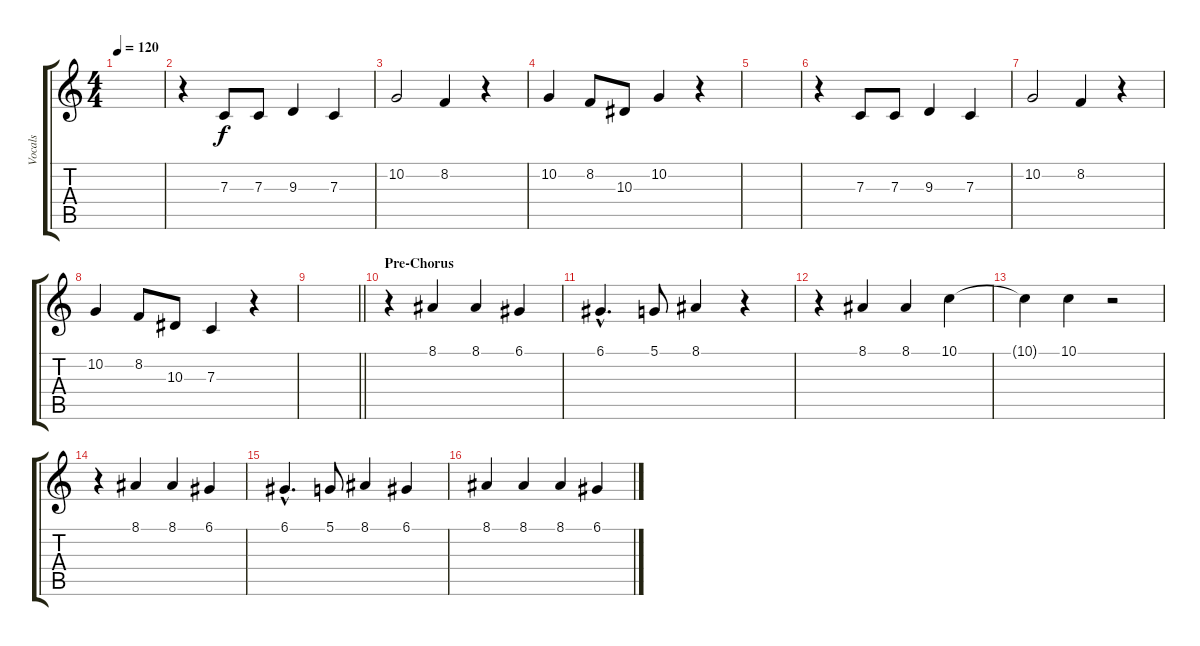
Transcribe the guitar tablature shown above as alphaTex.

\track ("Vocals" "Vocals") {instrument voiceoohs}
\staff {score tabs}
\tuning (D4 A3 F3 C3 G2 C2) {hide}
\ts (4 4)
\tempo 120
\clef g2
\ks c
|
r.4 7.3.8 7.3.8 9.3.4 7.3.4 |
10.2.2 8.2.4 r.4 |
10.2.4 8.2.8 10.3.8 10.2.4 r.4 |
|
r.4 7.3.8 7.3.8 9.3.4 7.3.4 |
10.2.2 8.2.4 r.4 |
10.2.4 8.2.8 10.3.8 7.3.4 r.4 |
\barLineRight lightlight
|
\section ("" "Pre-Chorus")
r.4 8.1.4 8.1.4 6.1.4 |
6.1{hac}.4{d} 5.1.8 8.1.4 r.4 |
r.4 8.1.4 8.1.4 10.1.4 |
10.1{t}.4 10.1.4 r.2 |
r.4 8.1.4 8.1.4 6.1.4 |
6.1{hac}.4{d} 5.1.8 8.1.4 6.1.4 |
8.1.4 8.1.4 8.1.4 6.1.4
